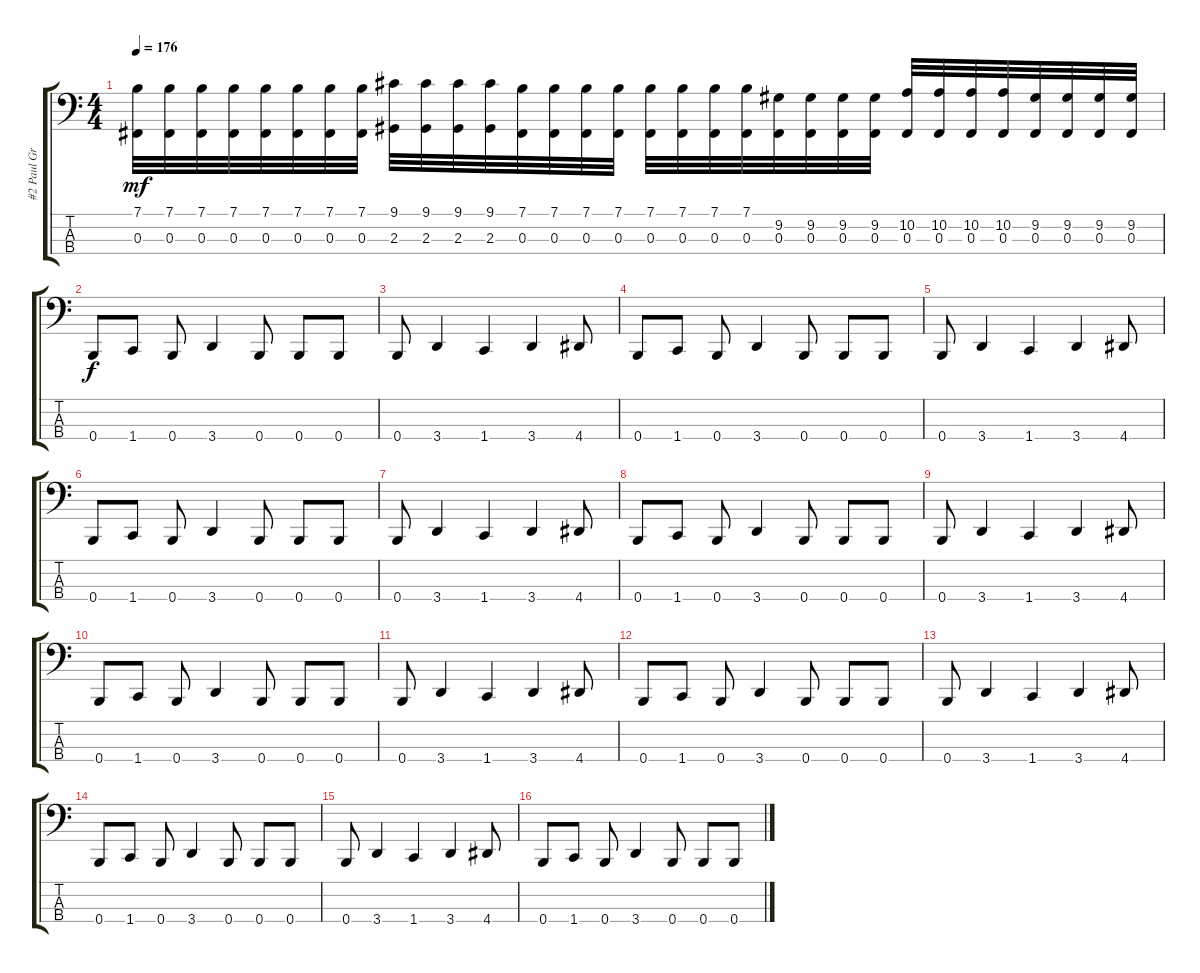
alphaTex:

\track ("#2 Paul Gray - Bass" "#2 Paul Gr") {instrument electricbassfinger}
\staff {score tabs}
\tuning (E2 B1 Gb1 B0) {hide}
\ts (4 4)
\tempo 176
\clef f4
\ks c
(7.1 0.3).32{dy mf} (7.1 0.3).32 (7.1 0.3).32 (7.1 0.3).32 (7.1 0.3).32 (7.1 0.3).32 (7.1 0.3).32 (7.1 0.3).32 (9.1 2.3).32 (9.1 2.3).32 (9.1 2.3).32 (9.1 2.3).32 (7.1 0.3).32 (7.1 0.3).32 (7.1 0.3).32 (7.1 0.3).32 (7.1 0.3).32 (7.1 0.3).32 (7.1 0.3).32 (7.1 0.3).32 (9.2 0.3).32 (9.2 0.3).32 (9.2 0.3).32 (9.2 0.3).32 (10.2 0.3).32 (10.2 0.3).32 (10.2 0.3).32 (10.2 0.3).32 (9.2 0.3).32 (9.2 0.3).32 (9.2 0.3).32 (9.2 0.3).32 |
0.4.8{dy f} 1.4.8 0.4.8 3.4.4 0.4.8 0.4.8 0.4.8 |
0.4.8 3.4.4 1.4.4 3.4.4 4.4.8 |
0.4.8 1.4.8 0.4.8 3.4.4 0.4.8 0.4.8 0.4.8 |
0.4.8 3.4.4 1.4.4 3.4.4 4.4.8 |
0.4.8 1.4.8 0.4.8 3.4.4 0.4.8 0.4.8 0.4.8 |
0.4.8 3.4.4 1.4.4 3.4.4 4.4.8 |
0.4.8 1.4.8 0.4.8 3.4.4 0.4.8 0.4.8 0.4.8 |
0.4.8 3.4.4 1.4.4 3.4.4 4.4.8 |
0.4.8 1.4.8 0.4.8 3.4.4 0.4.8 0.4.8 0.4.8 |
0.4.8 3.4.4 1.4.4 3.4.4 4.4.8 |
0.4.8 1.4.8 0.4.8 3.4.4 0.4.8 0.4.8 0.4.8 |
0.4.8 3.4.4 1.4.4 3.4.4 4.4.8 |
0.4.8 1.4.8 0.4.8 3.4.4 0.4.8 0.4.8 0.4.8 |
0.4.8 3.4.4 1.4.4 3.4.4 4.4.8 |
0.4.8 1.4.8 0.4.8 3.4.4 0.4.8 0.4.8 0.4.8
